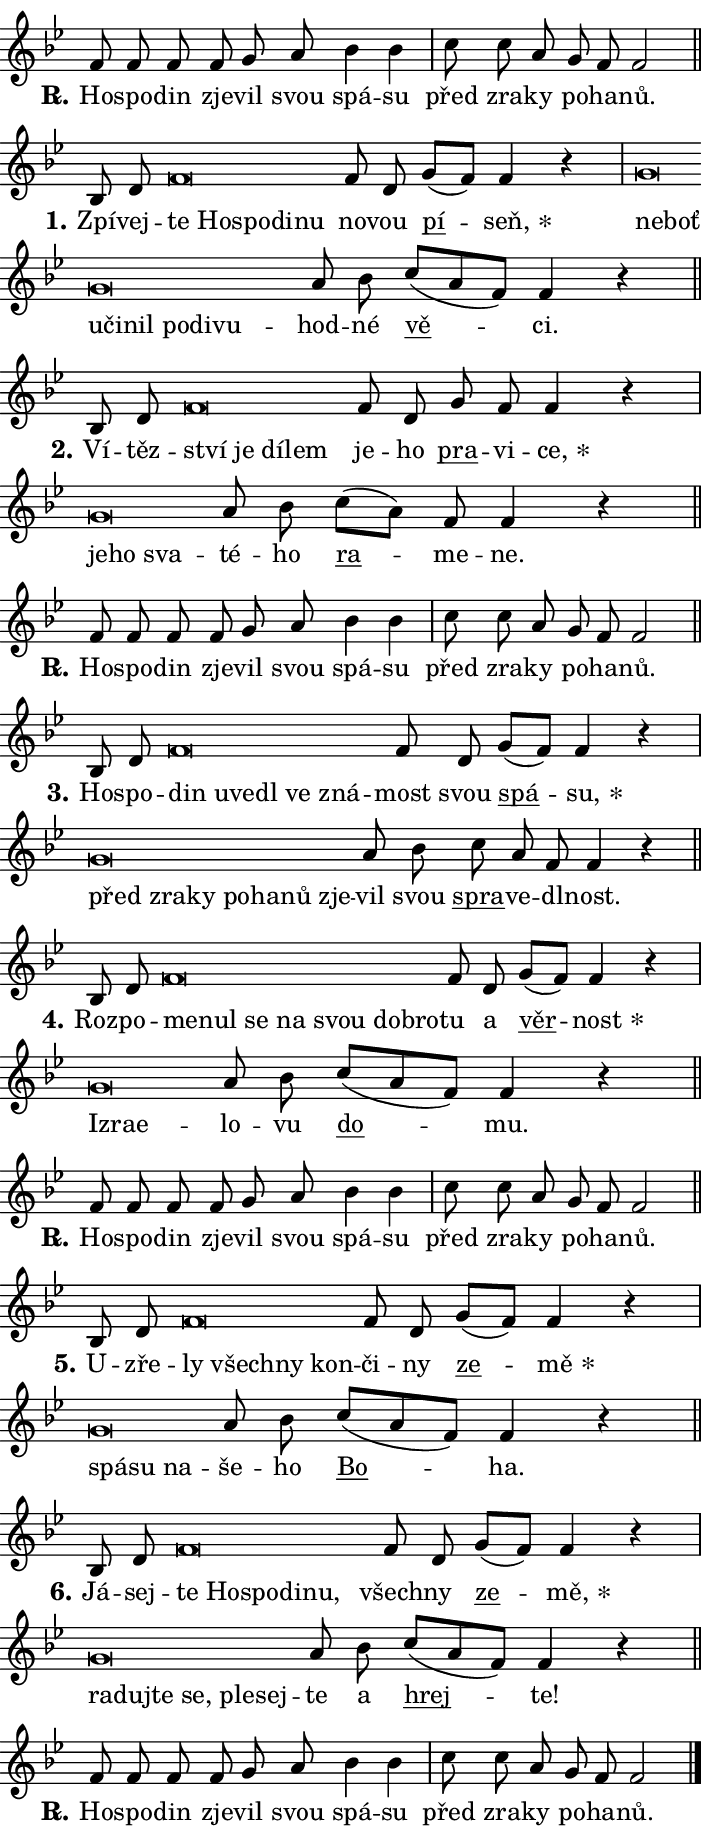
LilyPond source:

\version "2.24.0"
\header { tagline = "" }
\paper {
  indent = 0\cm
  top-margin = 0\cm
  right-margin = 0.13\cm % to fit lyric hyphens
  bottom-margin = 0\cm
  left-margin = 0\cm
  paper-width = 12\cm
  page-breaking = #ly:one-page-breaking
  system-system-spacing.basic-distance = #11
  score-system-spacing.basic-distance = #11
  ragged-last = ##f
}


%% Author: Thomas Morley
%% https://lists.gnu.org/archive/html/lilypond-user/2020-05/msg00002.html
#(define (line-position grob)
"Returns position of @var[grob} in current system:
   @code{'start}, if at first time-step
   @code{'end}, if at last time-step
   @code{'middle} otherwise
"
  (let* ((col (ly:item-get-column grob))
         (ln (ly:grob-object col 'left-neighbor))
         (rn (ly:grob-object col 'right-neighbor))
         (col-to-check-left (if (ly:grob? ln) ln col))
         (col-to-check-right (if (ly:grob? rn) rn col))
         (break-dir-left
           (and
             (ly:grob-property col-to-check-left 'non-musical #f)
             (ly:item-break-dir col-to-check-left)))
         (break-dir-right
           (and
             (ly:grob-property col-to-check-right 'non-musical #f)
             (ly:item-break-dir col-to-check-right))))
        (cond ((eqv? 1 break-dir-left) 'start)
              ((eqv? -1 break-dir-right) 'end)
              (else 'middle))))

#(define (tranparent-at-line-position vctor)
  (lambda (grob)
  "Relying on @code{line-position} select the relevant enry from @var{vctor}.
Used to determine transparency,"
    (case (line-position grob)
      ((end) (not (vector-ref vctor 0)))
      ((middle) (not (vector-ref vctor 1)))
      ((start) (not (vector-ref vctor 2))))))

noteHeadBreakVisibility =
#(define-music-function (break-visibility)(vector?)
"Makes @code{NoteHead}s transparent relying on @var{break-visibility}"
#{
  \override NoteHead.transparent =
    #(tranparent-at-line-position break-visibility)
#})

#(define delete-ledgers-for-transparent-note-heads
  (lambda (grob)
    "Reads whether a @code{NoteHead} is transparent.
If so this @code{NoteHead} is removed from @code{'note-heads} from
@var{grob}, which is supposed to be @code{LedgerLineSpanner}.
As a result ledgers are not printed for this @code{NoteHead}"
    (let* ((nhds-array (ly:grob-object grob 'note-heads))
           (nhds-list
             (if (ly:grob-array? nhds-array)
                 (ly:grob-array->list nhds-array)
                 '()))
           ;; Relies on the transparent-property being done before
           ;; Staff.LedgerLineSpanner.after-line-breaking is executed.
           ;; This is fragile ...
           (to-keep
             (remove
               (lambda (nhd)
                 (ly:grob-property nhd 'transparent #f))
               nhds-list)))
      ;; TODO find a better method to iterate over grob-arrays, similiar
      ;; to filter/remove etc for lists
      ;; For now rebuilt from scratch
      (set! (ly:grob-object grob 'note-heads)  '())
      (for-each
        (lambda (nhd)
          (ly:pointer-group-interface::add-grob grob 'note-heads nhd))
        to-keep))))

squashNotes = {
  \override NoteHead.X-extent = #'(-0.2 . 0.2)
  \override NoteHead.Y-extent = #'(-0.75 . 0)
  \override NoteHead.stencil =
    #(lambda (grob)
       (let ((pos (ly:grob-property grob 'staff-position)))
         (begin
           (if (< pos -7) (display "ERROR: Lower brevis then expected\n") (display ""))
           (if (<= pos -6) ly:text-interface::print ly:note-head::print))))
}
unSquashNotes = {
  \revert NoteHead.X-extent
  \revert NoteHead.Y-extent
  \revert NoteHead.stencil
}

hideNotes = \noteHeadBreakVisibility #begin-of-line-visible
unHideNotes = \noteHeadBreakVisibility #all-visible

% work-around for resetting accidentals
% https://lilypond.org/doc/v2.23/Documentation/notation/displaying-rhythms#unmetered-music
cadenzaMeasure = {
  \cadenzaOff
  \partial 1024 s1024
  \cadenzaOn
}

#(define-markup-command (accent layout props text) (markup?)
  "Underline accented syllable"
  (interpret-markup layout props
    #{\markup \override #'(offset . 4.3) \underline { #text }#}))

responsum = \markup \concat {
  "R" \hspace #-1.05 \path #0.1 #'((moveto 0 0.07) (lineto 0.9 0.8)) \hspace #0.05 "."
}

spaceSize = #0.6828661417322834 % exact space size for TeX Gyre Schola

\layout {
  \context {
    \Staff
    \remove "Time_signature_engraver"
    \override LedgerLineSpanner.after-line-breaking = #delete-ledgers-for-transparent-note-heads
  }
  \context {
    \Lyrics {
      \override LyricSpace.minimum-distance = \spaceSize
      \override LyricText.font-name = #"TeX Gyre Schola"
      \override LyricText.font-size = 1
      \override StanzaNumber.font-name = #"TeX Gyre Schola Bold"
      \override StanzaNumber.font-size = 1
    }
  }
  \context {
    \Score 
    \override NoteHead.text =
      #(lambda (grob) 
        (let ((pos (ly:grob-property grob 'staff-position)))
          #{\markup {
            \combine
              \halign #-0.55 \raise #(if (= pos -6) 0 0.5) \override #'(thickness . 2) \draw-line #'(3.2 . 0)
              \musicglyph "noteheads.sM1"
          }#}))
  }
}

% magnetic-lyrics.ily
%
%   written by
%     Jean Abou Samra <jean@abou-samra.fr>
%     Werner Lemberg <wl@gnu.org>
%
%   adapted by
%     Jiri Hon <jiri.hon@gmail.com>
%
% Version 2022-Apr-15

% https://www.mail-archive.com/lilypond-user@gnu.org/msg149350.html

#(define (Left_hyphen_pointer_engraver context)
   "Collect syllable-hyphen-syllable occurrences in lyrics and store
them in properties.  This engraver only looks to the left.  For
example, if the lyrics input is @code{foo -- bar}, it does the
following.

@itemize @bullet
@item
Set the @code{text} property of the @code{LyricHyphen} grob between
@q{foo} and @q{bar} to @code{foo}.

@item
Set the @code{left-hyphen} property of the @code{LyricText} grob with
text @q{foo} to the @code{LyricHyphen} grob between @q{foo} and
@q{bar}.
@end itemize

Use this auxiliary engraver in combination with the
@code{lyric-@/text::@/apply-@/magnetic-@/offset!} hook."
   (let ((hyphen #f)
         (text #f))
     (make-engraver
      (acknowledgers
       ((lyric-syllable-interface engraver grob source-engraver)
        (set! text grob)))
      (end-acknowledgers
       ((lyric-hyphen-interface engraver grob source-engraver)
        ;(when (not (grob::has-interface grob 'lyric-space-interface))
          (set! hyphen grob)));)
      ((stop-translation-timestep engraver)
       (when (and text hyphen)
         (ly:grob-set-object! text 'left-hyphen hyphen))
       (set! text #f)
       (set! hyphen #f)))))

#(define (lyric-text::apply-magnetic-offset! grob)
   "If the space between two syllables is less than the value in
property @code{LyricText@/.details@/.squash-threshold}, move the right
syllable to the left so that it gets concatenated with the left
syllable.

Use this function as a hook for
@code{LyricText@/.after-@/line-@/breaking} if the
@code{Left_@/hyphen_@/pointer_@/engraver} is active."
   (let ((hyphen (ly:grob-object grob 'left-hyphen #f)))
     (when hyphen
       (let ((left-text (ly:spanner-bound hyphen LEFT)))
         (when (grob::has-interface left-text 'lyric-syllable-interface)
           (let* ((common (ly:grob-common-refpoint grob left-text X))
                  (this-x-ext (ly:grob-extent grob common X))
                  (left-x-ext
                   (begin
                     ;; Trigger magnetism for left-text.
                     (ly:grob-property left-text 'after-line-breaking)
                     (ly:grob-extent left-text common X)))
                  ;; `delta` is the gap width between two syllables.
                  (delta (- (interval-start this-x-ext)
                            (interval-end left-x-ext)))
                  (details (ly:grob-property grob 'details))
                  (threshold (assoc-get 'squash-threshold details 0.2)))
             (when (< delta threshold)
               (let* (;; We have to manipulate the input text so that
                      ;; ligatures crossing syllable boundaries are not
                      ;; disabled.  For languages based on the Latin
                      ;; script this is essentially a beautification.
                      ;; However, for non-Western scripts it can be a
                      ;; necessity.
                      (lt (ly:grob-property left-text 'text))
                      (rt (ly:grob-property grob 'text))
                      (is-space (grob::has-interface hyphen 'lyric-space-interface))
                      (space (if is-space " " ""))
                      (extra-delta (if is-space spaceSize 0))
                      ;; Append new syllable.
                      (ltrt-space (if (and (string? lt) (string? rt))
                                (string-append lt space rt)
                                (make-concat-markup (list lt space rt))))
                      ;; Right-align `ltrt` to the right side.
                      (ltrt-space-markup (grob-interpret-markup
                               grob
                               (make-translate-markup
                                (cons (interval-length this-x-ext) 0)
                                (make-right-align-markup ltrt-space)))))
                 (begin
                   ;; Don't print `left-text`.
                   (ly:grob-set-property! left-text 'stencil #f)
                   ;; Set text and stencil (which holds all collected
                   ;; syllables so far) and shift it to the left.
                   (ly:grob-set-property! grob 'text ltrt-space)
                   (ly:grob-set-property! grob 'stencil ltrt-space-markup)
                   (ly:grob-translate-axis! grob (- (- delta extra-delta)) X))))))))))


#(define (lyric-hyphen::displace-bounds-first grob)
   ;; Make very sure this callback isn't triggered too early.
   (let ((left (ly:spanner-bound grob LEFT))
         (right (ly:spanner-bound grob RIGHT)))
     (ly:grob-property left 'after-line-breaking)
     (ly:grob-property right 'after-line-breaking)
     (ly:lyric-hyphen::print grob)))

squashThreshold = #0.4

\layout {
  \context {
    \Lyrics
    \consists #Left_hyphen_pointer_engraver
    \override LyricText.after-line-breaking =
      #lyric-text::apply-magnetic-offset!
    \override LyricHyphen.stencil = #lyric-hyphen::displace-bounds-first
    \override LyricText.details.squash-threshold = \squashThreshold
    \override LyricHyphen.minimum-distance = 0
    \override LyricHyphen.minimum-length = \squashThreshold
  }
}

squashText = \override LyricText.details.squash-threshold = 9999
unSquashText = \override LyricText.details.squash-threshold = \squashThreshold

leftText = \override LyricText.self-alignment-X = #LEFT
unLeftText = \revert LyricText.self-alignment-X

starOffset = #(lambda (grob) 
                (let ((x_offset (ly:self-alignment-interface::aligned-on-x-parent grob)))
                  (if (= x_offset 0) 0 (+ x_offset 1.2))))

star = #(define-music-function (syllable)(string?)
"Append star separator at the end of a syllable"
#{
  \once \override LyricText.X-offset = #starOffset
  \lyricmode { \markup {
    #syllable
    \override #'((font-name . "TeX Gyre Schola Bold")) \hspace #0.2 \lower #0.65 \larger "*"
  } }
#})

starAccent = #(define-music-function (syllable)(string?)
"Append star separator at the end of a syllable and make accent"
#{
  \once \override LyricText.X-offset = #starOffset
  \lyricmode { \markup {
    \accent #syllable
    \override #'((font-name . "TeX Gyre Schola Bold")) \hspace #0.2 \lower #0.65 \larger "*"
  } }
#})

breath = #(define-music-function (syllable)(string?)
"Append breathing indicator at the end of a syllable"
#{
  \lyricmode { \markup { #syllable "+" } }
#})

optionalBreath = #(define-music-function (syllable)(string?)
"Append optional breathing indicator at the end of a syllable"
#{
  \lyricmode { \markup { #syllable "(+)" } }
#})


\score {
    <<
        \new Voice = "melody" { \cadenzaOn \key bes \major \relative { f'8 f f f g a \bar "" bes4 bes \cadenzaMeasure \bar "|" c8 c a \bar "" g f f2 \cadenzaMeasure \bar "||" \break } }
        \new Lyrics \lyricsto "melody" { \lyricmode { \set stanza = \responsum
Ho -- spo -- din zje -- vil svou spá -- su před zra -- ky po -- ha -- nů. } }
    >>
    \layout {}
}

\score {
    <<
        \new Voice = "melody" { \cadenzaOn \key bes \major \relative { bes8 d \bar "" \squashNotes f\breve*1/16 \hideNotes \breve*1/16 \bar "" \breve*1/16 \bar "" \breve*1/16 \breve*1/16 \bar "" \unHideNotes \unSquashNotes f8 d \bar "" g[( f)] f4 r \cadenzaMeasure \bar "|" \squashNotes g\breve*1/16 \hideNotes \breve*1/16 \bar "" \breve*1/16 \bar "" \breve*1/16 \bar "" \breve*1/16 \bar "" \breve*1/16 \bar "" \breve*1/16 \breve*1/16 \bar "" \unHideNotes \unSquashNotes a8 bes \bar "" c[( a f)] f4 r \cadenzaMeasure \bar "||" \break } }
        \new Lyrics \lyricsto "melody" { \lyricmode { \set stanza = "1."
Zpí -- vej -- \leftText te \squashText Ho -- spo -- di -- nu \unLeftText \unSquashText no -- vou \markup \accent pí -- \star seň, \leftText ne -- \squashText boť u -- či -- nil po -- di -- vu -- \unLeftText \unSquashText hod -- né \markup \accent vě -- ci. } }
    >>
    \layout {}
}

\score {
    <<
        \new Voice = "melody" { \cadenzaOn \key bes \major \relative { bes8 d \bar "" \squashNotes f\breve*1/16 \hideNotes \breve*1/16 \bar "" \breve*1/16 \breve*1/16 \bar "" \unHideNotes \unSquashNotes f8 d \bar "" g f f4 r \cadenzaMeasure \bar "|" \squashNotes g\breve*1/16 \hideNotes \breve*1/16 \breve*1/16 \bar "" \unHideNotes \unSquashNotes a8 bes \bar "" c[( a)] f f4 r \cadenzaMeasure \bar "||" \break } }
        \new Lyrics \lyricsto "melody" { \lyricmode { \set stanza = "2."
Ví -- těz -- \leftText ství \squashText je dí -- lem \unLeftText \unSquashText je -- ho \markup \accent pra -- vi -- \star ce, \leftText je -- \squashText ho sva -- \unLeftText \unSquashText té -- ho \markup \accent ra -- me -- ne. } }
    >>
    \layout {}
}

\score {
    <<
        \new Voice = "melody" { \cadenzaOn \key bes \major \relative { f'8 f f f g a \bar "" bes4 bes \cadenzaMeasure \bar "|" c8 c a \bar "" g f f2 \cadenzaMeasure \bar "||" \break } }
        \new Lyrics \lyricsto "melody" { \lyricmode { \set stanza = \responsum
Ho -- spo -- din zje -- vil svou spá -- su před zra -- ky po -- ha -- nů. } }
    >>
    \layout {}
}

\score {
    <<
        \new Voice = "melody" { \cadenzaOn \key bes \major \relative { bes8 d \bar "" \squashNotes f\breve*1/16 \hideNotes \breve*1/16 \bar "" \breve*1/16 \bar "" \breve*1/16 \bar "" \breve*1/16 \breve*1/16 \bar "" \unHideNotes \unSquashNotes f8 d \bar "" g[( f)] f4 r \cadenzaMeasure \bar "|" \squashNotes g\breve*1/16 \hideNotes \breve*1/16 \bar "" \breve*1/16 \bar "" \breve*1/16 \bar "" \breve*1/16 \bar "" \breve*1/16 \breve*1/16 \bar "" \unHideNotes \unSquashNotes a8 bes \bar "" c a f f4 r \cadenzaMeasure \bar "||" \break } }
        \new Lyrics \lyricsto "melody" { \lyricmode { \set stanza = "3."
Ho -- spo -- \leftText din \squashText u -- ve -- dl ve zná -- \unLeftText \unSquashText most svou \markup \accent spá -- \star su, \leftText před \squashText zra -- ky po -- ha -- nů zje -- \unLeftText \unSquashText vil svou \markup \accent spra -- ve -- dl -- nost. } }
    >>
    \layout {}
}

\score {
    <<
        \new Voice = "melody" { \cadenzaOn \key bes \major \relative { bes8 d \bar "" \squashNotes f\breve*1/16 \hideNotes \breve*1/16 \bar "" \breve*1/16 \bar "" \breve*1/16 \bar "" \breve*1/16 \bar "" \breve*1/16 \breve*1/16 \bar "" \unHideNotes \unSquashNotes f8 d \bar "" g[( f)] f4 r \cadenzaMeasure \bar "|" \squashNotes g\breve*1/16 \hideNotes \breve*1/16 \breve*1/16 \bar "" \unHideNotes \unSquashNotes a8 bes \bar "" c[( a f)] f4 r \cadenzaMeasure \bar "||" \break } }
        \new Lyrics \lyricsto "melody" { \lyricmode { \set stanza = "4."
Roz -- po -- \leftText me -- \squashText nul se na svou dob -- ro -- \unLeftText \unSquashText tu a \markup \accent věr -- \star nost \leftText Iz -- \squashText ra -- e -- \unLeftText \unSquashText lo -- vu \markup \accent do -- mu. } }
    >>
    \layout {}
}

\score {
    <<
        \new Voice = "melody" { \cadenzaOn \key bes \major \relative { f'8 f f f g a \bar "" bes4 bes \cadenzaMeasure \bar "|" c8 c a \bar "" g f f2 \cadenzaMeasure \bar "||" \break } }
        \new Lyrics \lyricsto "melody" { \lyricmode { \set stanza = \responsum
Ho -- spo -- din zje -- vil svou spá -- su před zra -- ky po -- ha -- nů. } }
    >>
    \layout {}
}

\score {
    <<
        \new Voice = "melody" { \cadenzaOn \key bes \major \relative { bes8 d \bar "" \squashNotes f\breve*1/16 \hideNotes \breve*1/16 \bar "" \breve*1/16 \breve*1/16 \bar "" \unHideNotes \unSquashNotes f8 d \bar "" g[( f)] f4 r \cadenzaMeasure \bar "|" \squashNotes g\breve*1/16 \hideNotes \breve*1/16 \breve*1/16 \bar "" \unHideNotes \unSquashNotes a8 bes \bar "" c[( a f)] f4 r \cadenzaMeasure \bar "||" \break } }
        \new Lyrics \lyricsto "melody" { \lyricmode { \set stanza = "5."
U -- zře -- \leftText ly \squashText všech -- ny kon -- \unLeftText \unSquashText či -- ny \markup \accent ze -- \star mě \leftText spá -- \squashText su na -- \unLeftText \unSquashText še -- ho \markup \accent Bo -- ha. } }
    >>
    \layout {}
}

\score {
    <<
        \new Voice = "melody" { \cadenzaOn \key bes \major \relative { bes8 d \bar "" \squashNotes f\breve*1/16 \hideNotes \breve*1/16 \bar "" \breve*1/16 \bar "" \breve*1/16 \breve*1/16 \bar "" \unHideNotes \unSquashNotes f8 d \bar "" g[( f)] f4 r \cadenzaMeasure \bar "|" \squashNotes g\breve*1/16 \hideNotes \breve*1/16 \bar "" \breve*1/16 \bar "" \breve*1/16 \bar "" \breve*1/16 \breve*1/16 \bar "" \unHideNotes \unSquashNotes a8 bes \bar "" c[( a f)] f4 r \cadenzaMeasure \bar "||" \break } }
        \new Lyrics \lyricsto "melody" { \lyricmode { \set stanza = "6."
Já -- sej -- \leftText te \squashText Ho -- spo -- di -- nu, \unLeftText \unSquashText všech -- ny \markup \accent ze -- \star mě, \leftText ra -- \squashText duj -- te se, ple -- sej -- \unLeftText \unSquashText te a \markup \accent hrej -- te! } }
    >>
    \layout {}
}

\score {
    <<
        \new Voice = "melody" { \cadenzaOn \key bes \major \relative { f'8 f f f g a \bar "" bes4 bes \cadenzaMeasure \bar "|" c8 c a \bar "" g f f2 \cadenzaMeasure \bar "||" \break } \bar "|." }
        \new Lyrics \lyricsto "melody" { \lyricmode { \set stanza = \responsum
Ho -- spo -- din zje -- vil svou spá -- su před zra -- ky po -- ha -- nů. } }
    >>
    \layout {}
}
